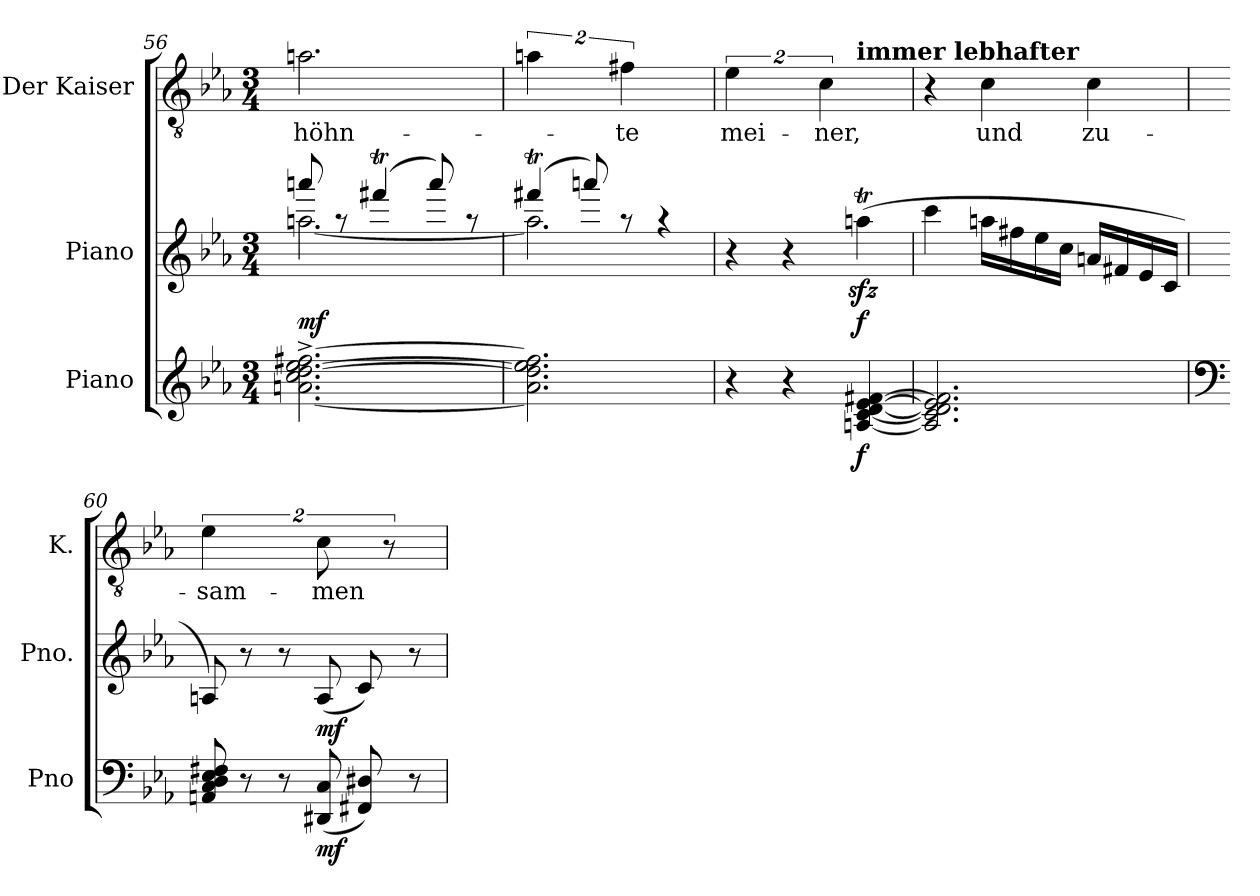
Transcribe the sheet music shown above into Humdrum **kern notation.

**kern	**dynam	**kern	**dynam	**kern	**text
*part3	*part3	*part2	*part2	*part1	*part1
*staff3	*staff3	*staff2	*staff2	*staff1	*staff1
*I"Piano	*	*I"Piano	*	*I"Der Kaiser	*
*I'Pno	*	*I'Pno.	*	*I'K.	*
*clefG2	*	*clefG2	*	*clefGv2	*
*k[b-e-a-]	*	*k[b-e-a-]	*	*k[b-e-a-]	*
*M3/4	*	*M3/4	*	*M3/4	*
=56	=56	=56	=56	=56	=56
*	*	*^	*	*	*
!	!	!	!	!LO:DY:b	!	!LO:LY:b
[2.an\^ 2.cc\^ [2.dd\^ [2.ee-\^ [2.ff#X\^	.	8aaan/	[2.aan\	mf	2.an\	höhn-
.	.	8raa	.	.	.	.
.	.	(>4fff#Xt/	.	.	.	.
.	.	8aaa/)	.	.	.	.
.	.	8raa	.	.	.	.
!!LO:LB:g=z
=57	=57	=57	=57	=57	=57	=57
2.a\] 2.dd\] 2.ee-\] 2.ff#\]	.	(>4fff#Xt/	2.aa\]	.	8%3an\	.
.	.	8aaan/)	.	.	.	.
!	!	!	!	!	!	!LO:LY:b
.	.	8raa	.	.	8%3f#X\	-te
.	.	4raa	.	.	.	.
*	*	*v	*v	*	*	*
=58	=58	=58	=58	=58	=58
!	!	!	!	!	!LO:LY:b
*	*	*	*	*^	*
4r	.	4r	.	8%3e-\	2ryy	mei-
4r	.	4r	.	.	.	.
!	!	!	!	!	!	!LO:LY:b
.	.	.	.	8%3c\	.	-ner,
*	*	*	*	*MM136	*	*
!	!	!	!	!	!LO:TX:a:B:t=immer lebhafter	!
!	!LO:DY:b	!	!LO:DY:b	!	!	!
[4An/ [4c/ [4d/ [4e-/ [4f#X/	f	(>4aanzz<t\	f	.	4ryy	.
*	*	*	*	*v	*v	*
=59	=59	=59	=59	=59	=59
2.A/] 2.c/] 2.d/] 2.e-/] 2.f#/]	.	4ccc\	.	4r	.
!	!	!	!	!	!LO:LY:b
.	.	16aan\LL	.	4c\	und
.	.	16ff#X\	.	.	.
.	.	16ee-\	.	.	.
.	.	16cc\JJ	.	.	.
!	!	!	!	!	!LO:LY:b
.	.	16an/LL	.	4c\	zu-
.	.	16f#X/	.	.	.
.	.	16e-/	.	.	.
.	.	16c/JJ	.	.	.
=60	=60	=60	=60	=60	=60
*clefF4	*	*	*	*	*
!	!	!	!	!	!LO:LY:b
8AAn/ 8C/ 8D/ 8E-/ 8F#X/	.	8An/)	.	8%3e-\	-sam-
8r	.	8r	.	.	.
8r	.	8r	.	.	.
!	!LO:DY:b	!	!LO:DY:b	!	!LO:LY:b
(<8DD#X/ 8C/	mf	(<8A/	mf	16%3c\	-men-
8FF#X/ 8D#X/)	.	8c/)	.	.	.
.	.	.	.	16%3r	.
8r	.	8r	.	.	.
=	=	=	=	=	=
*-	*-	*-	*-	*-	*-
